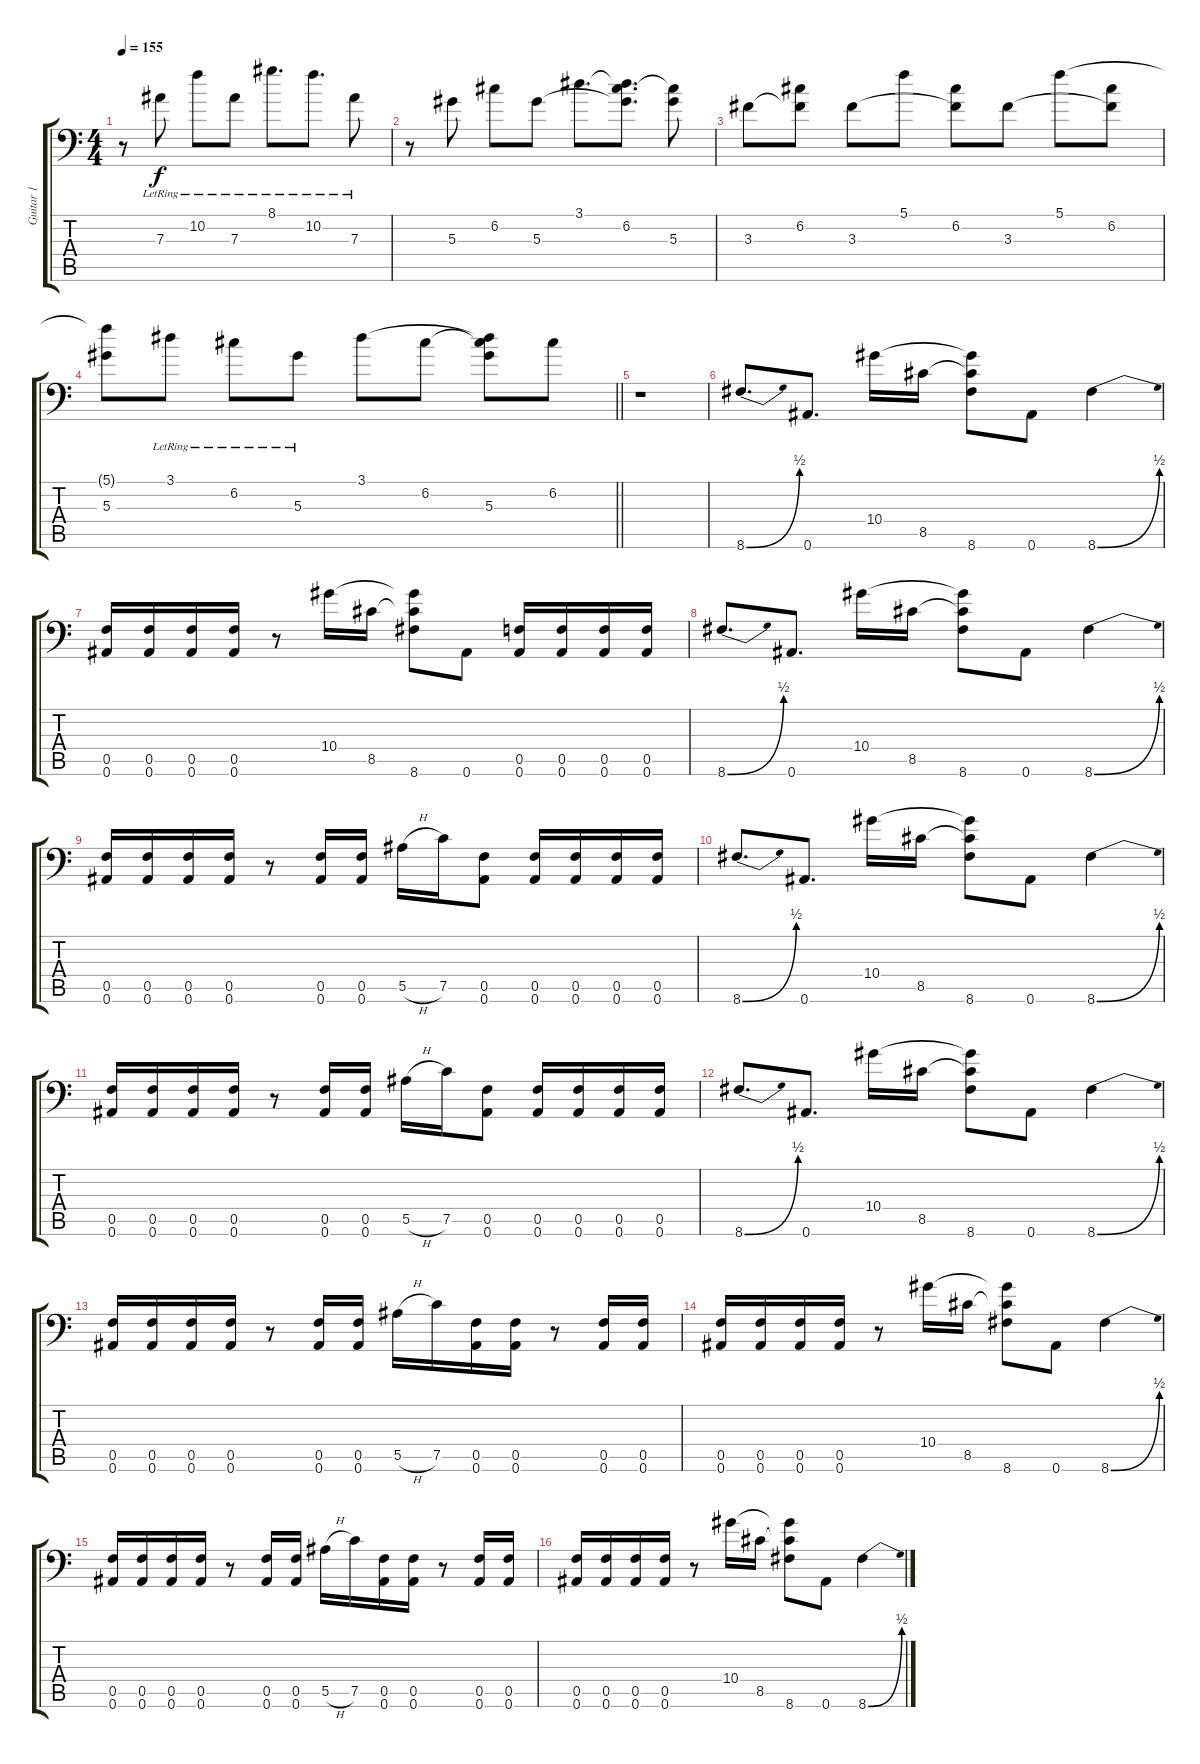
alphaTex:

\track ("Guitar 1" "Guitar 1") {instrument distortionguitar}
\staff {score tabs}
\tuning (C4 G3 Eb3 Bb2 F2 Bb1) {hide}
\ts (4 4)
\tempo 155
\clef f4
\ks c
r.8{dy f} 7.3{lr}.8 10.2{lr}.8 7.3{lr}.8 8.1{lr}.8{d} 10.2{lr}.8{d} 7.3{lr}.8 |
r.8 5.3.8 6.2.8 5.3.8 3.1.8{d} (3.1{t} 6.2 5.3{t}).8{d} (6.2{t} 5.3).8 |
3.3.8 (6.2 3.3{t}).8 3.3.8 5.1.8 (6.2 3.3{t}).8 3.3.8 5.1.8 (6.2 3.3{t}).8 |
\barLineRight lightlight
(5.1{t} 5.3).8 3.1{lr}.8 6.2{lr}.8 5.3{lr}.8 3.1.8 6.2.8 (3.1{t} 6.2{t} 5.3).8 6.2.8 |
\section ("" "")
r.1 |
8.6{be (bend 0 0 60 2)}.8{d} 0.6.8{d} 10.4.16 8.5.16 (10.4{t} 8.5{t} 8.6).8 0.6.8 8.6{be (bend 0 0 60 2)}.4 |
(0.5 0.6).16 (0.5 0.6).16 (0.5 0.6).16 (0.5 0.6).16 r.8 10.4.16 8.5.16 (10.4{t} 8.5{t} 8.6).8 0.6.8 (0.5 0.6).16 (0.5 0.6).16 (0.5 0.6).16 (0.5 0.6).16 |
8.6{be (bend 0 0 60 2)}.8{d} 0.6.8{d} 10.4.16 8.5.16 (10.4{t} 8.5{t} 8.6).8 0.6.8 8.6{be (bend 0 0 60 2)}.4 |
(0.5 0.6).16 (0.5 0.6).16 (0.5 0.6).16 (0.5 0.6).16 r.8 (0.5 0.6).16 (0.5 0.6).16 5.5{h}.16 7.5.16 (0.5 0.6).8 (0.5 0.6).16 (0.5 0.6).16 (0.5 0.6).16 (0.5 0.6).16 |
8.6{be (bend 0 0 60 2)}.8{d} 0.6.8{d} 10.4.16 8.5.16 (10.4{t} 8.5{t} 8.6).8 0.6.8 8.6{be (bend 0 0 60 2)}.4 |
(0.5 0.6).16 (0.5 0.6).16 (0.5 0.6).16 (0.5 0.6).16 r.8 (0.5 0.6).16 (0.5 0.6).16 5.5{h}.16 7.5.16 (0.5 0.6).8 (0.5 0.6).16 (0.5 0.6).16 (0.5 0.6).16 (0.5 0.6).16 |
8.6{be (bend 0 0 60 2)}.8{d} 0.6.8{d} 10.4.16 8.5.16 (10.4{t} 8.5{t} 8.6).8 0.6.8 8.6{be (bend 0 0 60 2)}.4 |
(0.5 0.6).16 (0.5 0.6).16 (0.5 0.6).16 (0.5 0.6).16 r.8 (0.5 0.6).16 (0.5 0.6).16 5.5{h}.16 7.5.16 (0.5 0.6).16 (0.5 0.6).16 r.8 (0.5 0.6).16 (0.5 0.6).16 |
(0.5 0.6).16 (0.5 0.6).16 (0.5 0.6).16 (0.5 0.6).16 r.8 10.4.16 8.5.16 (10.4{t} 8.5{t} 8.6).8 0.6.8 8.6{be (bend 0 0 60 2)}.4 |
(0.5 0.6).16 (0.5 0.6).16 (0.5 0.6).16 (0.5 0.6).16 r.8 (0.5 0.6).16 (0.5 0.6).16 5.5{h}.16 7.5.16 (0.5 0.6).16 (0.5 0.6).16 r.8 (0.5 0.6).16 (0.5 0.6).16 |
(0.5 0.6).16 (0.5 0.6).16 (0.5 0.6).16 (0.5 0.6).16 r.8 10.4.16 8.5.16 (10.4{t} 8.5{t} 8.6).8 0.6.8 8.6{be (bend 0 0 60 2)}.4
